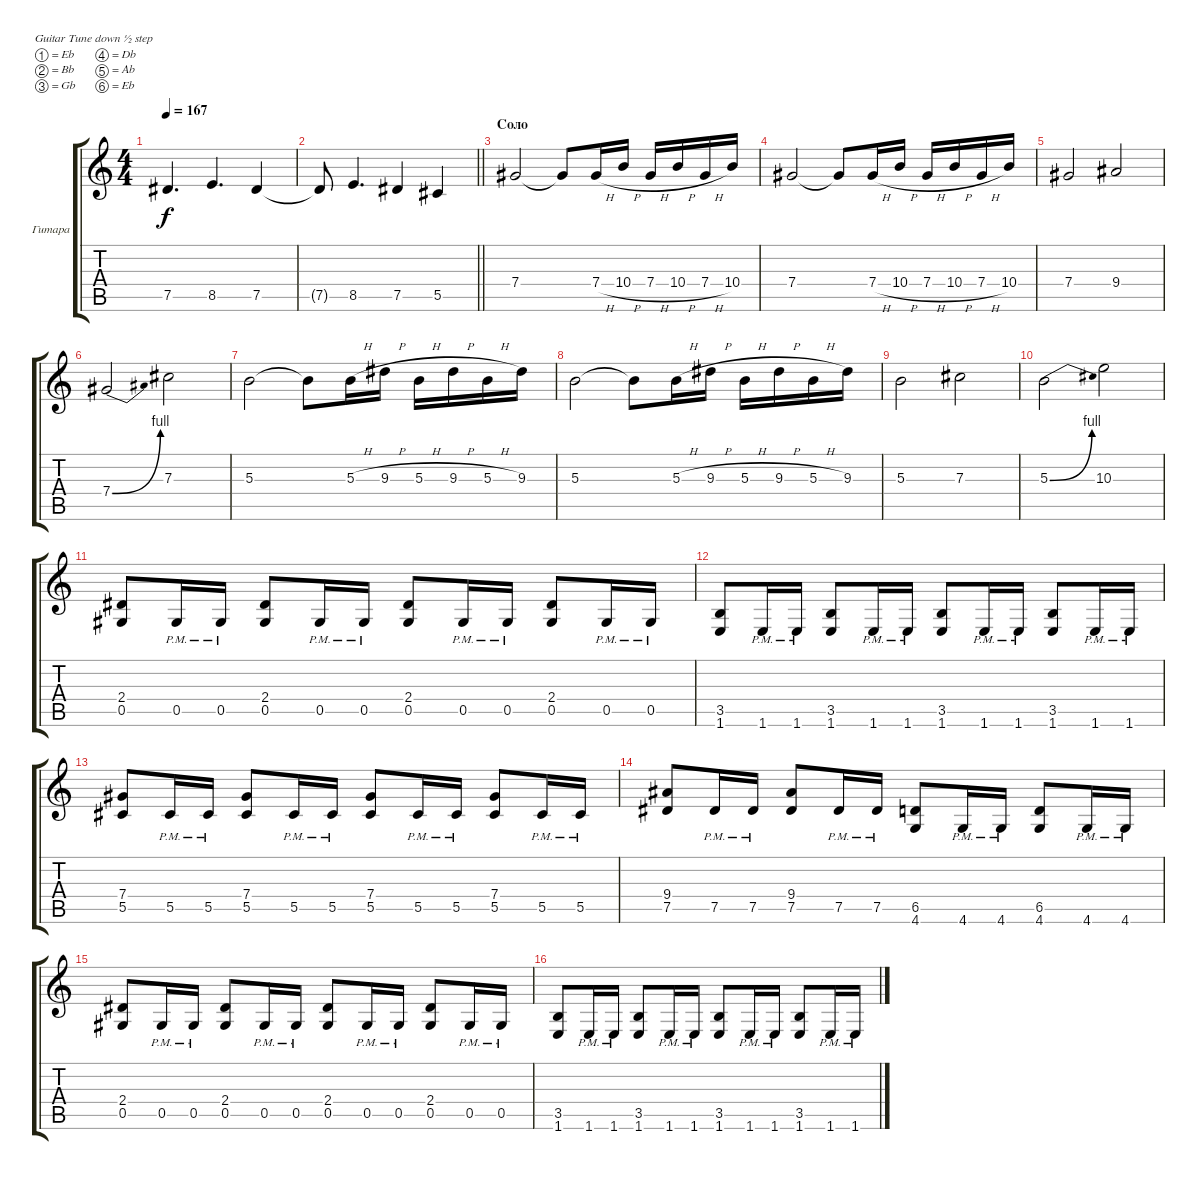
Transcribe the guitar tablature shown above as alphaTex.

\bracketExtendMode groupsimilarinstruments
\firstSystemTrackNameOrientation horizontal
\otherSystemsTrackNameOrientation horizontal
\track ("Сергей Маврин" "Гитара") {instrument distortionguitar}
\staff {score tabs}
\tuning (Eb4 Bb3 Gb3 Db3 Ab2 Eb2)
\ts (4 4)
\tempo 167
\clef g2
\ks aminor
7.5.4{d dy f} 8.5.4{d} 7.5.4 |
\barLineRight lightlight
7.5{t}.8 8.5.4{d} 7.5.4 5.5.4 |
\section ("" "Соло")
7.4.2 7.4{t}.8 7.4{h}.16 10.4{h}.16 7.4{h}.16 10.4{h}.16 7.4{h}.16 10.4.16 |
7.4.2 7.4{t}.8 7.4{h}.16 10.4{h}.16 7.4{h}.16 10.4{h}.16 7.4{h}.16 10.4.16 |
7.4.2 9.4.2 |
7.4{be (bend 0 0 60 4)}.2 7.3.2 |
5.3.2 5.3{t}.8 5.3{h}.16 9.3{h}.16 5.3{h}.16 9.3{h}.16 5.3{h}.16 9.3.16 |
5.3.2 5.3{t}.8 5.3{h}.16 9.3{h}.16 5.3{h}.16 9.3{h}.16 5.3{h}.16 9.3.16 |
5.3.2 7.3.2 |
5.3{be (bend 0 0 60 4)}.2 10.3.2 |
(2.4 0.5).8 0.5{pm}.16 0.5{pm}.16 (2.4 0.5).8 0.5{pm}.16 0.5{pm}.16 (2.4 0.5).8 0.5{pm}.16 0.5{pm}.16 (2.4 0.5).8 0.5{pm}.16 0.5{pm}.16 |
(3.5 1.6).8 1.6{pm}.16 1.6{pm}.16 (3.5 1.6).8 1.6{pm}.16 1.6{pm}.16 (3.5 1.6).8 1.6{pm}.16 1.6{pm}.16 (3.5 1.6).8 1.6{pm}.16 1.6{pm}.16 |
(7.4 5.5).8 5.5{pm}.16 5.5{pm}.16 (7.4 5.5).8 5.5{pm}.16 5.5{pm}.16 (7.4 5.5).8 5.5{pm}.16 5.5{pm}.16 (7.4 5.5).8 5.5{pm}.16 5.5{pm}.16 |
(9.4 7.5).8 7.5{pm}.16 7.5{pm}.16 (9.4 7.5).8 7.5{pm}.16 7.5{pm}.16 (6.5 4.6).8 4.6{pm}.16 4.6{pm}.16 (6.5 4.6).8 4.6{pm}.16 4.6{pm}.16 |
(2.4 0.5).8 0.5{pm}.16 0.5{pm}.16 (2.4 0.5).8 0.5{pm}.16 0.5{pm}.16 (2.4 0.5).8 0.5{pm}.16 0.5{pm}.16 (2.4 0.5).8 0.5{pm}.16 0.5{pm}.16 |
(3.5 1.6).8 1.6{pm}.16 1.6{pm}.16 (3.5 1.6).8 1.6{pm}.16 1.6{pm}.16 (3.5 1.6).8 1.6{pm}.16 1.6{pm}.16 (3.5 1.6).8 1.6{pm}.16 1.6{pm}.16
